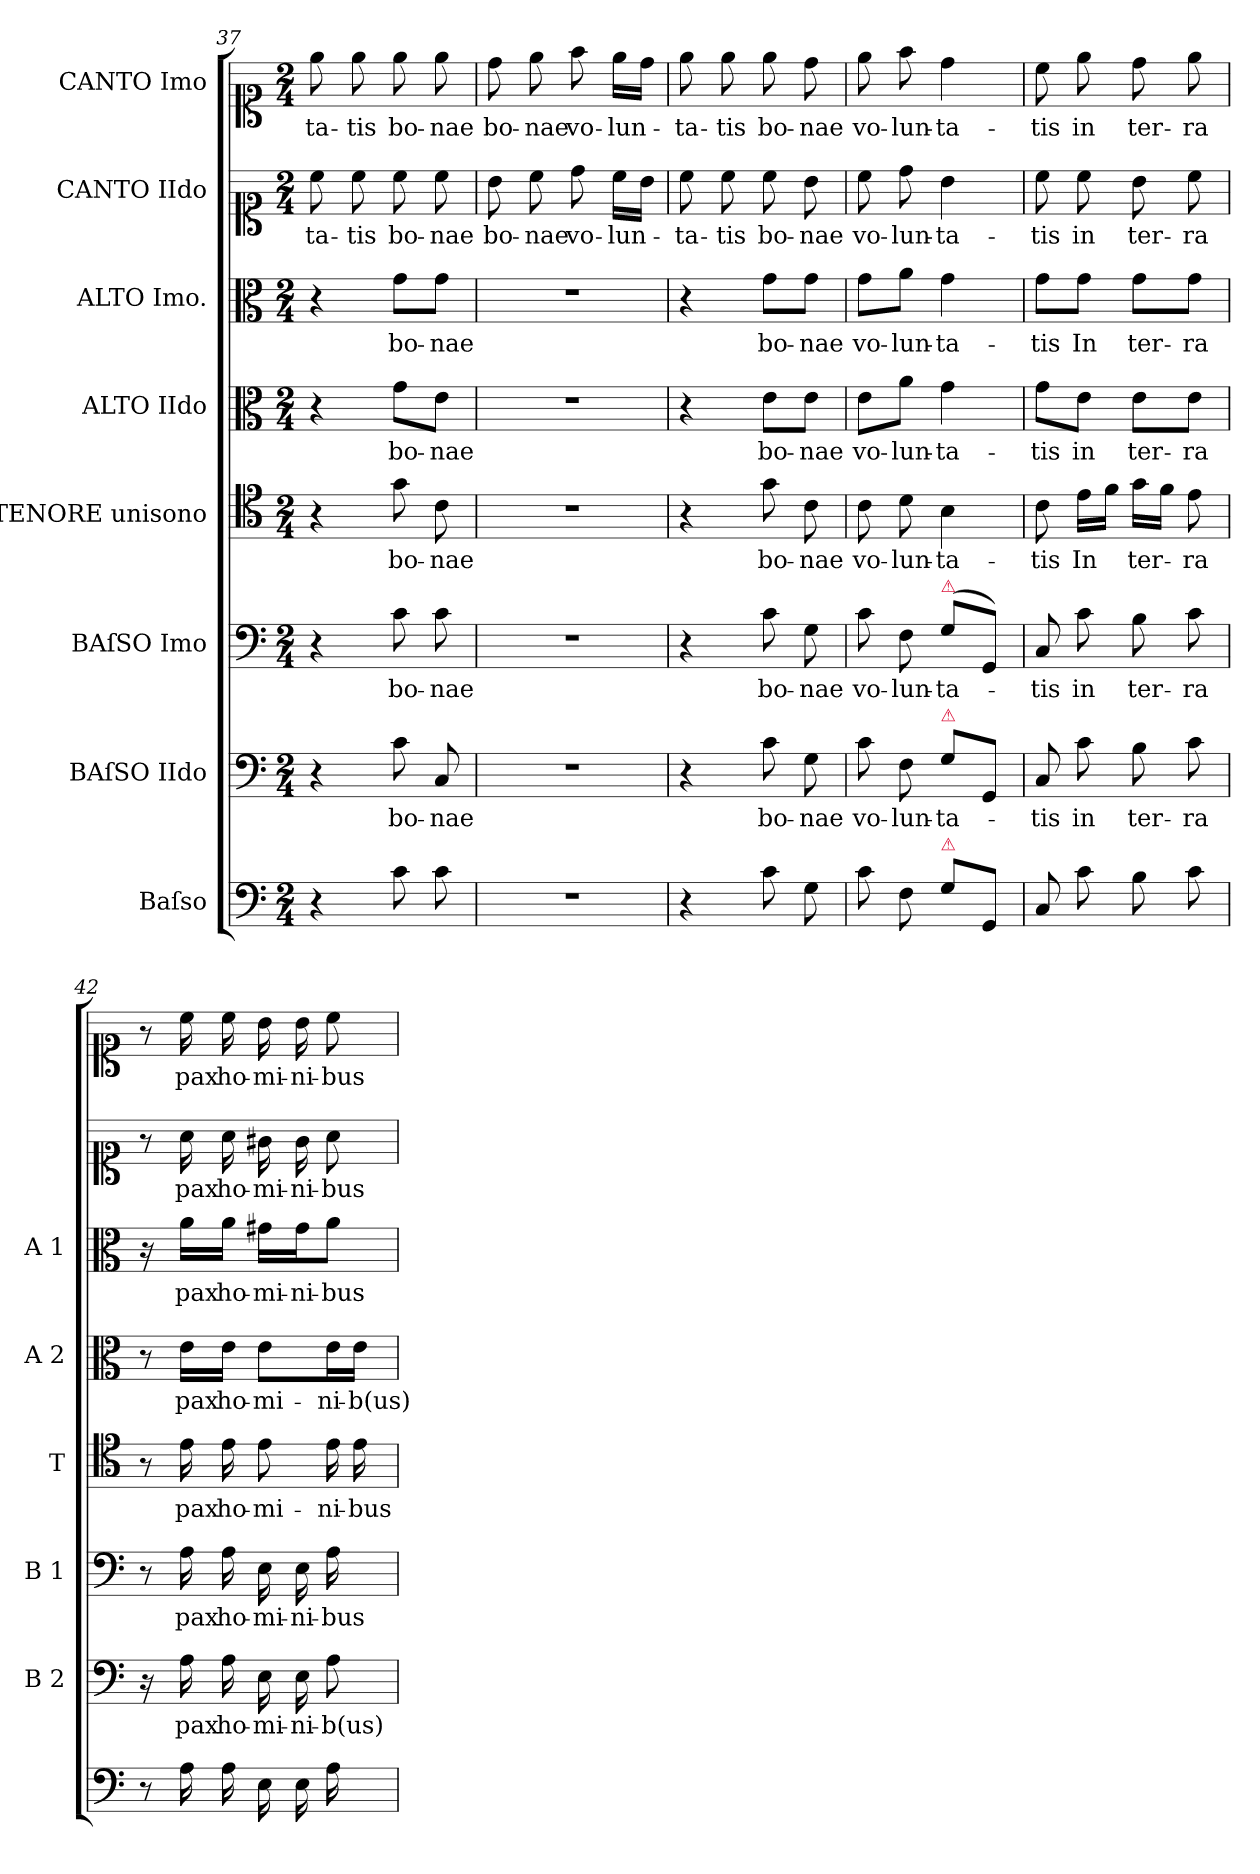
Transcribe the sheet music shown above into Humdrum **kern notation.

**kern	**kern	**text	**kern	**text	**kern	**text	**kern	**text	**kern	**text	**kern	**text	**kern	**text
*part8	*part7	*part7	*part6	*part6	*part5	*part5	*part4	*part4	*part3	*part3	*part2	*part2	*part1	*part1
*staff8	*staff7	*staff7	*staff6	*staff6	*staff5	*staff5	*staff4	*staff4	*staff3	*staff3	*staff2	*staff2	*staff1	*staff1
*I"Baſso	*I"BAſSO IIdo	*	*I"BAſSO Imo	*	*I"TENORE unisono	*	*I"ALTO IIdo	*	*I"ALTO Imo.	*	*I"CANTO IIdo	*	*I"CANTO Imo	*
*	*I'B 2	*	*I'B 1	*	*I'T	*	*I'A 2	*	*I'A 1	*	*	*	*	*
*clefF4	*clefF4	*	*clefF4	*	*clefC4	*	*clefC3	*	*clefC3	*	*clefC1	*	*clefC1	*
*k[]	*k[]	*	*k[]	*	*k[]	*	*k[]	*	*k[]	*	*k[]	*	*k[]	*
*C:	*C:	*	*C:	*	*C:	*	*C:	*	*C:	*	*C:	*	*C:	*
*M2/4	*M2/4	*	*M2/4	*	*M2/4	*	*M2/4	*	*M2/4	*	*M2/4	*	*M2/4	*
=37	=37	=37	=37	=37	=37	=37	=37	=37	=37	=37	=37	=37	=37	=37
4r	4r	.	4r	.	4r	.	4r	.	4r	.	8cc\	-ta-	8ee\	-ta-
.	.	.	.	.	.	.	.	.	.	.	8cc\	-tis	8ee\	-tis
!	!	!	!	!LO:LY:i	!	!LO:LY:i	!	!LO:LY:i	!	!LO:LY:i	!	!	!	!
8c\	8c\	bo-	8c\	bo-	8g\	bo-	8g\L	bo-	8g\L	bo-	8cc\	bo-	8ee\	bo-
!	!	!	!	!LO:LY:i	!	!LO:LY:i	!	!LO:LY:i	!	!LO:LY:i	!	!	!	!
8c\	8C/	-nae	8c\	-nae	8c\	-nae	8e\J	-nae	8g\J	-nae	8cc\	-nae	8ee\	-nae
=38	=38	=38	=38	=38	=38	=38	=38	=38	=38	=38	=38	=38	=38	=38
2r	2r	.	2r	.	2r	.	2r	.	2r	.	8b\	bo-	8dd\	bo-
.	.	.	.	.	.	.	.	.	.	.	8cc\	-nae	8ee\	-nae
.	.	.	.	.	.	.	.	.	.	.	8dd\	vo-	8ff\	vo-
.	.	.	.	.	.	.	.	.	.	.	16cc\LL	-lun-	16ee\LL	-lun-
.	.	.	.	.	.	.	.	.	.	.	16b\JJ	.	16dd\JJ	.
=39	=39	=39	=39	=39	=39	=39	=39	=39	=39	=39	=39	=39	=39	=39
4r	4r	.	4r	.	4r	.	4r	.	4r	.	8cc\	-ta-	8ee\	-ta-
.	.	.	.	.	.	.	.	.	.	.	8cc\	-tis	8ee\	-tis
8c\	8c\	bo-	8c\	bo-	8g\	bo-	8e\L	bo-	8g\L	bo-	8cc\	bo-	8ee\	bo-
8G\	8G\	-nae	8G\	-nae	8c\	-nae	8e\J	-nae	8g\J	-nae	8b\	-nae	8dd\	-nae
=40	=40	=40	=40	=40	=40	=40	=40	=40	=40	=40	=40	=40	=40	=40
8c\	8c\	vo-	8c\	vo-	8c\	vo-	8e\L	vo-	8g\L	vo-	8cc\	vo-	8ee\	vo-
8F\	8F\	-lun-	8F\	-lun-	8d\	-lun-	8a\J	-lun-	8a\J	-lun-	8dd\	-lun-	8ff\	-lun-
!	!	!	!LO:TX:a:color=crimson:t=⚠	!	!	!	!	!	!	!	!	!	!	!
!	!LO:TX:a:color=crimson:t=⚠	!	!	!	!	!	!	!	!	!	!	!	!	!
!LO:TX:a:color=crimson:t=⚠	!	!	!	!	!	!	!	!	!	!	!	!	!	!
8G\L	8G\L	-ta-	(8G\L	-ta-	4B\	-ta-	4g\	-ta-	4g\	-ta-	4b\	-ta-	4dd\	-ta-
8GG/J	8GG/J	.	8GG/J)	.	.	.	.	.	.	.	.	.	.	.
=41	=41	=41	=41	=41	=41	=41	=41	=41	=41	=41	=41	=41	=41	=41
8C/	8C/	-tis	8C/	-tis	8c\	-tis	8g\L	-tis	8g\L	-tis	8cc\	-tis	8cc\	-tis
8c\	8c\	in	8c\	in	16e\LL	In	8e\J	in	8g\J	In	8cc\	in	8ee\	in
.	.	.	.	.	16f\JJ	.	.	.	.	.	.	.	.	.
8B\	8B\	ter-	8B\	ter-	16g\LL	ter-	8e\L	ter-	8g\L	ter-	8b\	ter-	8dd\	ter-
.	.	.	.	.	16f\JJ	.	.	.	.	.	.	.	.	.
8c\	8c\	-ra	8c\	-ra	8e\	-ra	8e\J	-ra	8g\J	-ra	8cc\	-ra	8ee\	-ra
=42	=42	=42	=42	=42	=42	=42	=42	=42	=42	=42	=42	=42	=42	=42
!	!LO:N:vis=16	!	!	!	!	!	!	!	!LO:N:vis=16	!	!	!	!	!
8r	8r	.	8r	.	8r	.	8r	.	8r	.	8r	.	8r	.
16A\	16A\	pax	16A\	pax	16e\	pax	16e\LL	pax	16a\LL	pax	16a\	pax	16cc\	pax
16A\	16A\	ho-	16A\	ho-	16e\	ho-	16e\JJ	ho-	16a\JJ	ho-	16a\	ho-	16cc\	ho-
16E\	16E\	-mi-	16E\	-mi-	8e\	-mi-	8e\L	-mi-	16g#X\LL	-mi-	16g#X\	-mi-	16b\	-mi-
16E\	16E\	-ni-	16E\	-ni-	.	.	.	.	16g#\J	-ni-	16g#\	-ni-	16b\	-ni-
!LO:N:vis=16	!	!	!LO:N:vis=16	!	!	!	!	!	!	!	!	!	!	!
8A\	8A\	-b(us)	8A\	-bus	16e\	-ni-	16e\L	-ni-	8a\J	-bus	8a\	-bus	8cc\	-bus
.	.	.	.	.	16e\	-bus	16e\JJ	-b(us)	.	.	.	.	.	.
=	=	=	=	=	=	=	=	=	=	=	=	=	=	=
*-	*-	*-	*-	*-	*-	*-	*-	*-	*-	*-	*-	*-	*-	*-
